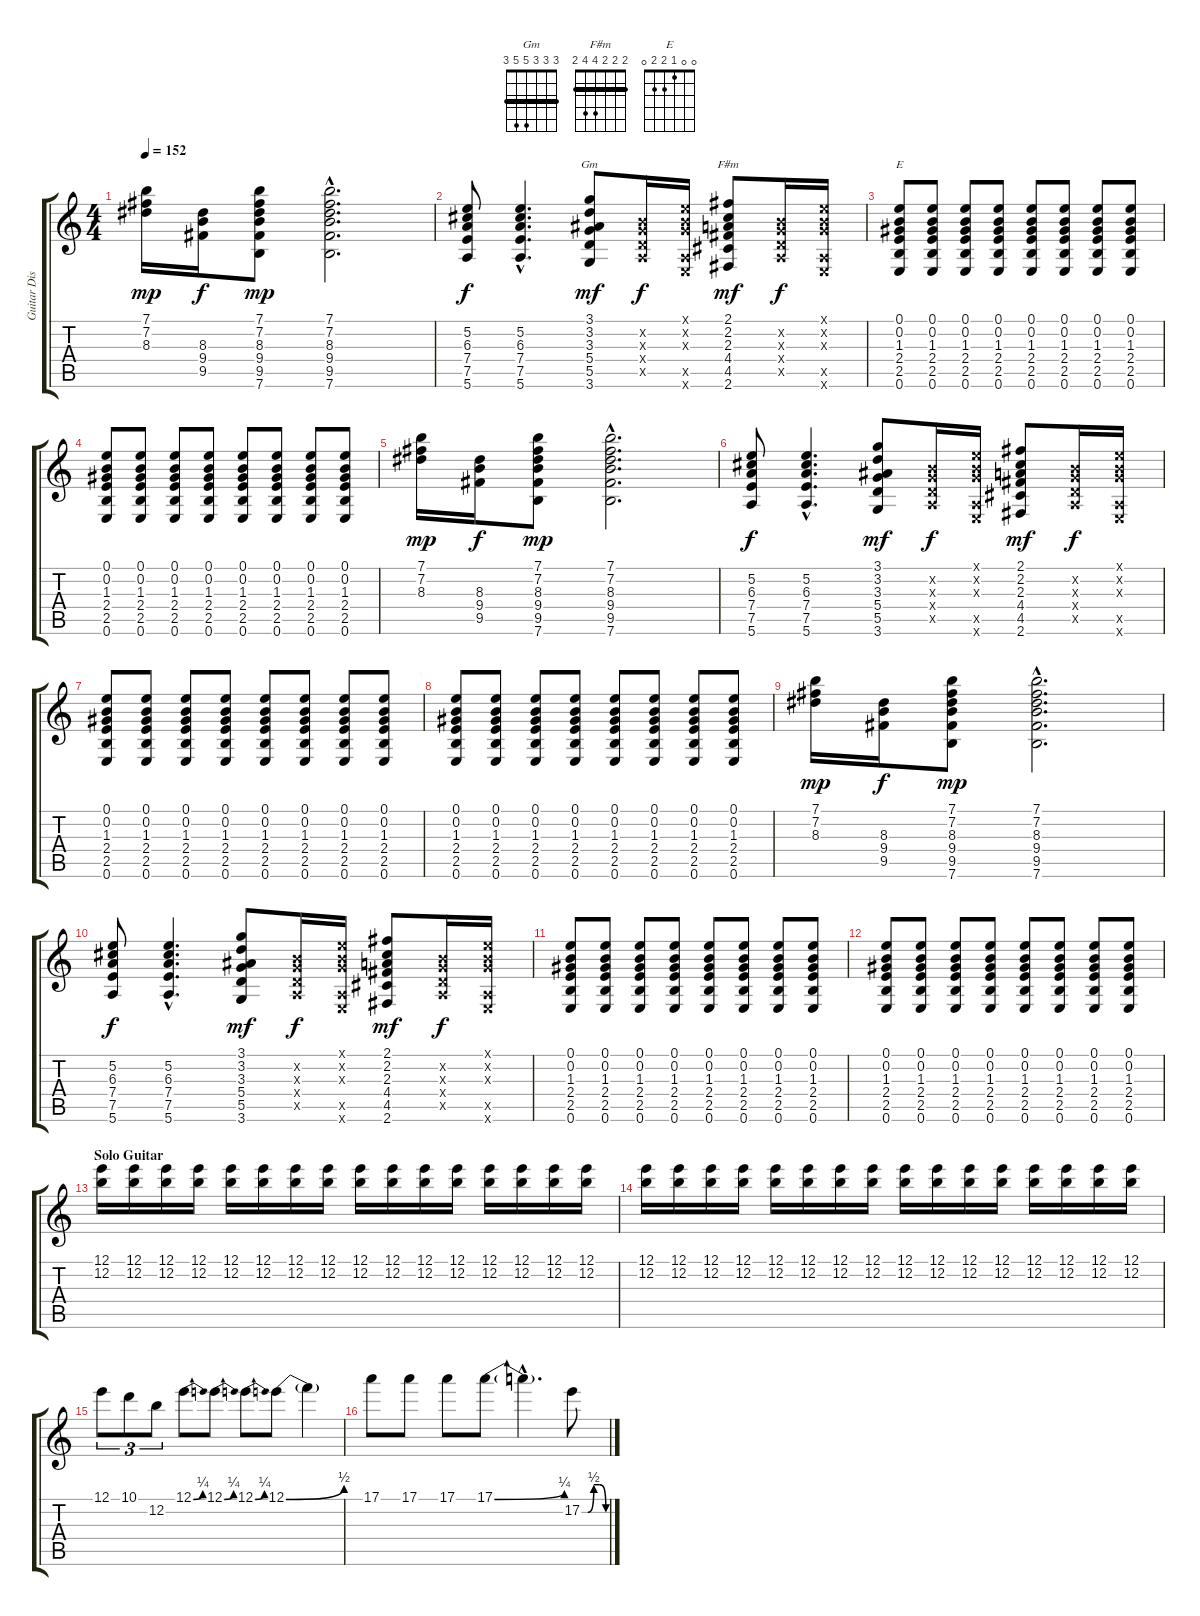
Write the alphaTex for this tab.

\track ("Guitar Disto" "Guitar Dis") {instrument overdrivenguitar}
\staff {score tabs}
\tuning (E4 B3 G3 D3 A2 E2) {hide}
\chord ("Gm" 3 3 3 5 5 3) {barre 3}
\chord ("F#m" 2 2 2 4 4 2) {barre 2}
\chord ("E" 0 0 1 2 2 0)
\ts (4 4)
\tempo 152
\clef g2
\ks c
(7.1 7.2 8.3).16{dy mp} (8.3 9.4 9.5).16{dy f} (7.1 7.2 8.3 9.4 9.5 7.6).8{dy mp} (7.1{hac} 7.2{hac} 8.3{hac} 9.4{hac} 9.5{hac} 7.6{hac}).2{d} |
(5.2 6.3 7.4 7.5 5.6).8{dy f} (5.2{hac} 6.3{hac} 7.4{hac} 7.5{hac} 5.6{hac}).4{d} (3.1 3.2 3.3 5.4 5.5 3.6).8{ch "Gm" dy mf} (0.2{x} 0.3{x} 0.4{x} 0.5{x}).16{dy f} (0.1{x} 0.2{x} 0.3{x} 0.5{x} 0.6{x}).16 (2.1 2.2 2.3 4.4 4.5 2.6).8{ch "F#m" dy mf} (0.2{x} 0.3{x} 0.4{x} 0.5{x}).16{dy f} (0.1{x} 0.2{x} 0.3{x} 0.5{x} 0.6{x}).16 |
(0.1 0.2 1.3 2.4 2.5 0.6).8{ch "E"} (0.1 0.2 1.3 2.4 2.5 0.6).8 (0.1 0.2 1.3 2.4 2.5 0.6).8 (0.1 0.2 1.3 2.4 2.5 0.6).8 (0.1 0.2 1.3 2.4 2.5 0.6).8 (0.1 0.2 1.3 2.4 2.5 0.6).8 (0.1 0.2 1.3 2.4 2.5 0.6).8 (0.1 0.2 1.3 2.4 2.5 0.6).8 |
(0.1 0.2 1.3 2.4 2.5 0.6).8 (0.1 0.2 1.3 2.4 2.5 0.6).8 (0.1 0.2 1.3 2.4 2.5 0.6).8 (0.1 0.2 1.3 2.4 2.5 0.6).8 (0.1 0.2 1.3 2.4 2.5 0.6).8 (0.1 0.2 1.3 2.4 2.5 0.6).8 (0.1 0.2 1.3 2.4 2.5 0.6).8 (0.1 0.2 1.3 2.4 2.5 0.6).8 |
(7.1 7.2 8.3).16{dy mp} (8.3 9.4 9.5).16{dy f} (7.1 7.2 8.3 9.4 9.5 7.6).8{dy mp} (7.1{hac} 7.2{hac} 8.3{hac} 9.4{hac} 9.5{hac} 7.6{hac}).2{d} |
(5.2 6.3 7.4 7.5 5.6).8{dy f} (5.2{hac} 6.3{hac} 7.4{hac} 7.5{hac} 5.6{hac}).4{d} (3.1 3.2 3.3 5.4 5.5 3.6).8{dy mf} (0.2{x} 0.3{x} 0.4{x} 0.5{x}).16{dy f} (0.1{x} 0.2{x} 0.3{x} 0.5{x} 0.6{x}).16 (2.1 2.2 2.3 4.4 4.5 2.6).8{dy mf} (0.2{x} 0.3{x} 0.4{x} 0.5{x}).16{dy f} (0.1{x} 0.2{x} 0.3{x} 0.5{x} 0.6{x}).16 |
(0.1 0.2 1.3 2.4 2.5 0.6).8 (0.1 0.2 1.3 2.4 2.5 0.6).8 (0.1 0.2 1.3 2.4 2.5 0.6).8 (0.1 0.2 1.3 2.4 2.5 0.6).8 (0.1 0.2 1.3 2.4 2.5 0.6).8 (0.1 0.2 1.3 2.4 2.5 0.6).8 (0.1 0.2 1.3 2.4 2.5 0.6).8 (0.1 0.2 1.3 2.4 2.5 0.6).8 |
(0.1 0.2 1.3 2.4 2.5 0.6).8 (0.1 0.2 1.3 2.4 2.5 0.6).8 (0.1 0.2 1.3 2.4 2.5 0.6).8 (0.1 0.2 1.3 2.4 2.5 0.6).8 (0.1 0.2 1.3 2.4 2.5 0.6).8 (0.1 0.2 1.3 2.4 2.5 0.6).8 (0.1 0.2 1.3 2.4 2.5 0.6).8 (0.1 0.2 1.3 2.4 2.5 0.6).8 |
(7.1 7.2 8.3).16{dy mp} (8.3 9.4 9.5).16{dy f} (7.1 7.2 8.3 9.4 9.5 7.6).8{dy mp} (7.1{hac} 7.2{hac} 8.3{hac} 9.4{hac} 9.5{hac} 7.6{hac}).2{d} |
(5.2 6.3 7.4 7.5 5.6).8{dy f} (5.2{hac} 6.3{hac} 7.4{hac} 7.5{hac} 5.6{hac}).4{d} (3.1 3.2 3.3 5.4 5.5 3.6).8{dy mf} (0.2{x} 0.3{x} 0.4{x} 0.5{x}).16{dy f} (0.1{x} 0.2{x} 0.3{x} 0.5{x} 0.6{x}).16 (2.1 2.2 2.3 4.4 4.5 2.6).8{dy mf} (0.2{x} 0.3{x} 0.4{x} 0.5{x}).16{dy f} (0.1{x} 0.2{x} 0.3{x} 0.5{x} 0.6{x}).16 |
(0.1 0.2 1.3 2.4 2.5 0.6).8 (0.1 0.2 1.3 2.4 2.5 0.6).8 (0.1 0.2 1.3 2.4 2.5 0.6).8 (0.1 0.2 1.3 2.4 2.5 0.6).8 (0.1 0.2 1.3 2.4 2.5 0.6).8 (0.1 0.2 1.3 2.4 2.5 0.6).8 (0.1 0.2 1.3 2.4 2.5 0.6).8 (0.1 0.2 1.3 2.4 2.5 0.6).8 |
(0.1 0.2 1.3 2.4 2.5 0.6).8 (0.1 0.2 1.3 2.4 2.5 0.6).8 (0.1 0.2 1.3 2.4 2.5 0.6).8 (0.1 0.2 1.3 2.4 2.5 0.6).8 (0.1 0.2 1.3 2.4 2.5 0.6).8 (0.1 0.2 1.3 2.4 2.5 0.6).8 (0.1 0.2 1.3 2.4 2.5 0.6).8 (0.1 0.2 1.3 2.4 2.5 0.6).8 |
\section ("" "Solo Guitar")
(12.1 12.2).16 (12.1 12.2).16 (12.1 12.2).16 (12.1 12.2).16 (12.1 12.2).16 (12.1 12.2).16 (12.1 12.2).16 (12.1 12.2).16 (12.1 12.2).16 (12.1 12.2).16 (12.1 12.2).16 (12.1 12.2).16 (12.1 12.2).16 (12.1 12.2).16 (12.1 12.2).16 (12.1 12.2).16 |
(12.1 12.2).16 (12.1 12.2).16 (12.1 12.2).16 (12.1 12.2).16 (12.1 12.2).16 (12.1 12.2).16 (12.1 12.2).16 (12.1 12.2).16 (12.1 12.2).16 (12.1 12.2).16 (12.1 12.2).16 (12.1 12.2).16 (12.1 12.2).16 (12.1 12.2).16 (12.1 12.2).16 (12.1 12.2).16 |
12.1.8{tu (3 2)} 10.1.8{tu (3 2)} 12.2.8{tu (3 2)} 12.1{be (bend 0 0 60 1)}.8 12.1{be (bend 0 0 60 1)}.8 12.1{be (bend 0 0 60 1)}.8 12.1{be (bend 0 0 60 2)}.8 12.1{t}.4 |
17.1.8 17.1.8 17.1.8 17.1{be (bend 0 0 60 1)}.8 17.1{hac t}.4{d} 17.2{be (custom 0 0 15 0 30 2 45 2 60 0)}.8
